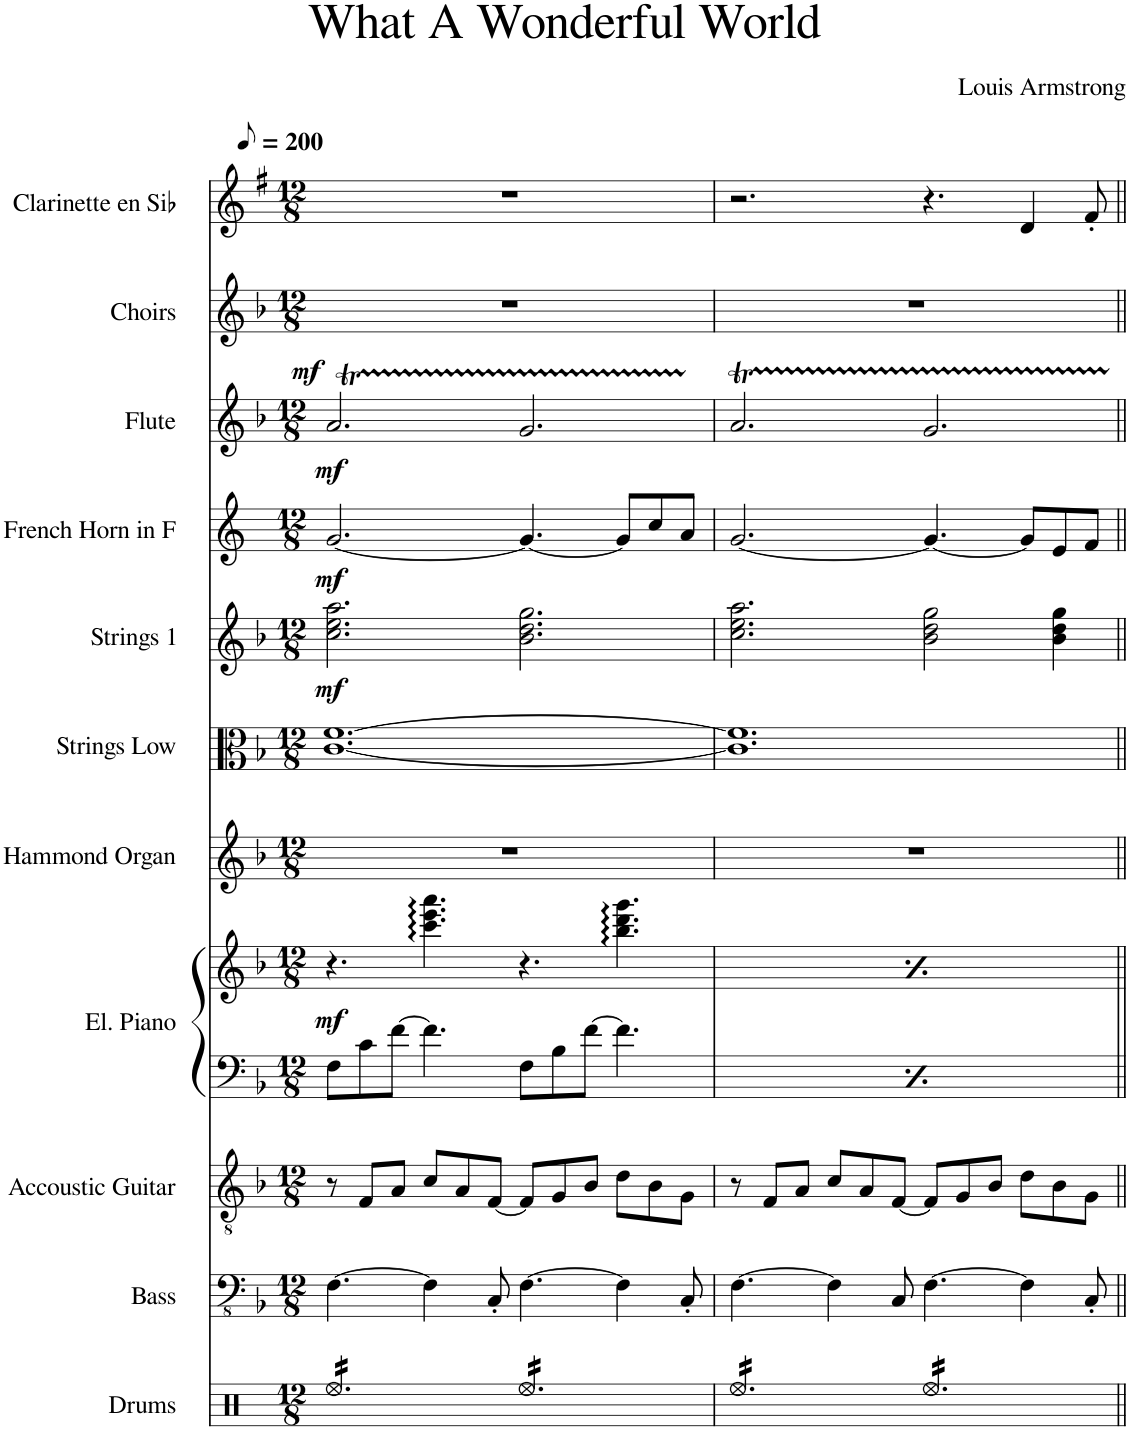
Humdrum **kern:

**kern	**kern	**kern	**kern	**kern	**dynam	**kern	**kern	**dynam	**kern	**dynam	**kern	**dynam	**kern	**dynam	**kern	**kern
*part11	*part10	*part9	*part8	*part8	*part8	*part7	*part6	*part6	*part5	*part5	*part4	*part4	*part3	*part3	*part2	*part1
*staff12	*staff11	*staff10	*staff9	*staff8	*staff8/9	*staff7	*staff6	*staff6	*staff5	*staff5	*staff4	*staff4	*staff3	*staff3	*staff2	*staff1
*I"Drums	*I"Bass	*I"Accoustic Guitar	*I"El. Piano	*	*	*I"Hammond Organ	*I"Strings Low	*	*I"Strings 1	*	*I"French Horn in F	*	*I"Flute	*	*I"Choirs	*I"Clarinette en Sib
*I'Drm.	*I'Bass.	*I'Guit.	*I'El.Pno	*	*	*I'Org.	*I'Strg 2	*	*I'Strg 1	*	*I'F.Hrn	*	*I'Fl.	*	*I'Chr.	*I'Clar. Sib
*clefX	*clefFv4	*clefGv2	*clefF4	*clefG2	*	*clefG2	*clefC3	*	*clefG2	*	*clefG2	*	*clefG2	*	*clefG2	*clefG2
*	*	*	*	*	*	*	*	*	*	*	*Trd4c7	*	*	*	*	*Trd1c2
*k[]	*k[b-]	*k[b-]	*k[b-]	*k[b-]	*	*k[b-]	*k[b-]	*	*k[b-]	*	*k[]	*	*k[b-]	*	*k[b-]	*k[f#]
*M12/8	*M12/8	*M12/8	*M12/8	*M12/8	*	*M12/8	*M12/8	*	*M12/8	*	*M12/8	*	*M12/8	*	*M12/8	*M12/8
*MM100	*MM100	*MM100	*MM100	*MM100	*	*MM100	*MM100	*	*MM100	*	*MM100	*	*MM100	*	*MM100	*MM100
=1	=1	=1	=1	=1	=1	=1	=1	=1	=1	=1	=1	=1	=1	=1	=1	=1
!	!	!	!	!	!LO:DY:b	!	!	!LO:DY:a	!	!LO:DY:a	!	!LO:DY:a	!	!LO:DY:a	!	!
*tremolo	*	*	*	*	*	*	*	*	*	*	*	*	*	*	*	*
16Ree/LL	[4.FF\	8r	8F\L	4.r	mf	1.r	[1.c [1.f	mf	2.cc\ 2.ee\ 2.aa\	mf	[2.g/	mf	2.at/	mf	1.r	1.r
16Ree/	.	.	.	.	.	.	.	.	.	.	.	.	.	.	.	.
16Ree/	.	8F/L	8c\	.	.	.	.	.	.	.	.	.	.	.	.	.
16Ree/	.	.	.	.	.	.	.	.	.	.	.	.	.	.	.	.
16Ree/	.	8A/J	[8f\J	.	.	.	.	.	.	.	.	.	.	.	.	.
16Ree/	.	.	.	.	.	.	.	.	.	.	.	.	.	.	.	.
16Ree/	4FF\]	8c/L	4.f\]	4.ccc\ 4.eee\ 4.aaa\	.	.	.	.	.	.	.	.	.	.	.	.
16Ree/	.	.	.	.	.	.	.	.	.	.	.	.	.	.	.	.
16Ree/	.	8A/	.	.	.	.	.	.	.	.	.	.	.	.	.	.
16Ree/	.	.	.	.	.	.	.	.	.	.	.	.	.	.	.	.
16Ree/	8CC'/	[8F/J	.	.	.	.	.	.	.	.	.	.	.	.	.	.
16Ree/JJ	.	.	.	.	.	.	.	.	.	.	.	.	.	.	.	.
16Ree/LL	[4.FF\	8F/L]	8F\L	4.r	.	.	.	.	2.b-\ 2.dd\ 2.gg\	.	4.g/_	.	2.gTTT/	.	.	.
16Ree/	.	.	.	.	.	.	.	.	.	.	.	.	.	.	.	.
16Ree/	.	8G/	8B-\	.	.	.	.	.	.	.	.	.	.	.	.	.
16Ree/	.	.	.	.	.	.	.	.	.	.	.	.	.	.	.	.
16Ree/	.	8B-/J	[8f\J	.	.	.	.	.	.	.	.	.	.	.	.	.
16Ree/	.	.	.	.	.	.	.	.	.	.	.	.	.	.	.	.
16Ree/	4FF\]	8d\L	4.f\]	4.bb-\ 4.ddd\ 4.ggg\	.	.	.	.	.	.	8g/L]	.	.	.	.	.
16Ree/	.	.	.	.	.	.	.	.	.	.	.	.	.	.	.	.
16Ree/	.	8B-\	.	.	.	.	.	.	.	.	8cc/	.	.	.	.	.
16Ree/	.	.	.	.	.	.	.	.	.	.	.	.	.	.	.	.
16Ree/	8CC'/	8G\J	.	.	.	.	.	.	.	.	8a/J	.	.	.	.	.
16Ree/JJ	.	.	.	.	.	.	.	.	.	.	.	.	.	.	.	.
=2	=2	=2	=2	=2	=2	=2	=2	=2	=2	=2	=2	=2	=2	=2	=2	=2
!	!	!	!	!	!LO:DY:b	!	!	!	!	!	!	!	!	!	!	!
16Ree/LL	[4.FF\	8r	8F\L	4.r	mf	1.r	1.c] 1.f]	.	2.cc\ 2.ee\ 2.aa\	.	[2.g/	.	2.at/	.	1.r	2.r
16Ree/	.	.	.	.	.	.	.	.	.	.	.	.	.	.	.	.
16Ree/	.	8F/L	8c\	.	.	.	.	.	.	.	.	.	.	.	.	.
16Ree/	.	.	.	.	.	.	.	.	.	.	.	.	.	.	.	.
16Ree/	.	8A/J	[8f\J	.	.	.	.	.	.	.	.	.	.	.	.	.
16Ree/	.	.	.	.	.	.	.	.	.	.	.	.	.	.	.	.
16Ree/	4FF\]	8c/L	4.f\]	4.ccc\ 4.eee\ 4.aaa\	.	.	.	.	.	.	.	.	.	.	.	.
16Ree/	.	.	.	.	.	.	.	.	.	.	.	.	.	.	.	.
16Ree/	.	8A/	.	.	.	.	.	.	.	.	.	.	.	.	.	.
16Ree/	.	.	.	.	.	.	.	.	.	.	.	.	.	.	.	.
16Ree/	8CC/	[8F/J	.	.	.	.	.	.	.	.	.	.	.	.	.	.
16Ree/JJ	.	.	.	.	.	.	.	.	.	.	.	.	.	.	.	.
16Ree/LL	[4.FF\	8F/L]	8F\L	4.r	.	.	.	.	2b-\ 2dd\ 2gg\	.	4.g/_	.	2.gTTT/	.	.	4.r
16Ree/	.	.	.	.	.	.	.	.	.	.	.	.	.	.	.	.
16Ree/	.	8G/	8B-\	.	.	.	.	.	.	.	.	.	.	.	.	.
16Ree/	.	.	.	.	.	.	.	.	.	.	.	.	.	.	.	.
16Ree/	.	8B-/J	[8f\J	.	.	.	.	.	.	.	.	.	.	.	.	.
16Ree/	.	.	.	.	.	.	.	.	.	.	.	.	.	.	.	.
16Ree/	4FF\]	8d\L	4.f\]	4.bb-\ 4.ddd\ 4.ggg\	.	.	.	.	.	.	8g/L]	.	.	.	.	4d/
16Ree/	.	.	.	.	.	.	.	.	.	.	.	.	.	.	.	.
16Ree/	.	8B-\	.	.	.	.	.	.	4b-\ 4dd\ 4gg\	.	8e/	.	.	.	.	.
16Ree/	.	.	.	.	.	.	.	.	.	.	.	.	.	.	.	.
16Ree/	8CC'/	8G\J	.	.	.	.	.	.	.	.	8f/J	.	.	.	.	8f#'/
16Ree/JJ	.	.	.	.	.	.	.	.	.	.	.	.	.	.	.	.
*Xtremolo	*	*	*	*	*	*	*	*	*	*	*	*	*	*	*	*
=||	=||	=||	=||	=||	=||	=||	=||	=||	=||	=||	=||	=||	=||	=||	=||	=||
*-	*-	*-	*-	*-	*-	*-	*-	*-	*-	*-	*-	*-	*-	*-	*-	*-
